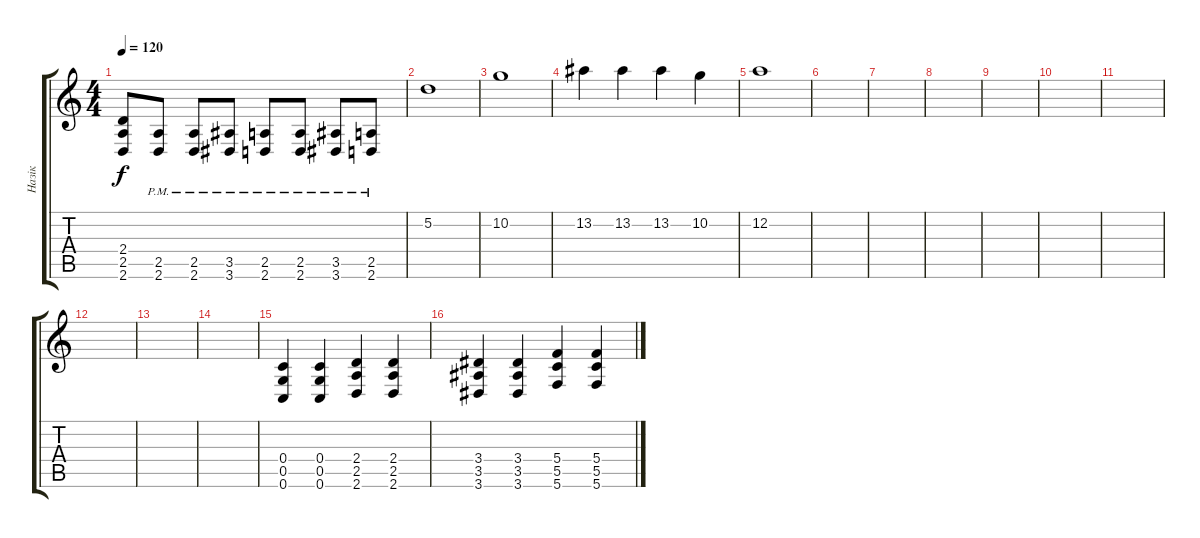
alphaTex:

\track ("Назік" "Назік") {instrument distortionguitar}
\staff {score tabs}
\tuning (D4 A3 F3 C3 G2 C2) {hide}
\ts (4 4)
\tempo 120
\clef g2
\ks c
(2.4 2.5 2.6).8{dy f} (2.5{pm} 2.6{pm}).8 (2.5{pm} 2.6{pm}).8 (3.5{pm} 3.6{pm}).8 (2.5{pm} 2.6{pm}).8 (2.5{pm} 2.6{pm}).8 (3.5{pm} 3.6{pm}).8 (2.5{pm} 2.6{pm}).8 |
5.2.1 |
10.2.1 |
13.2.4 13.2.4 13.2.4 10.2.4 |
12.2.1 |
|
|
|
|
|
|
|
|
|
(0.4 0.5 0.6).4 (0.4 0.5 0.6).4 (2.4 2.5 2.6).4 (2.4 2.5 2.6).4 |
(3.4 3.5 3.6).4 (3.4 3.5 3.6).4 (5.4 5.5 5.6).4 (5.4 5.5 5.6).4
